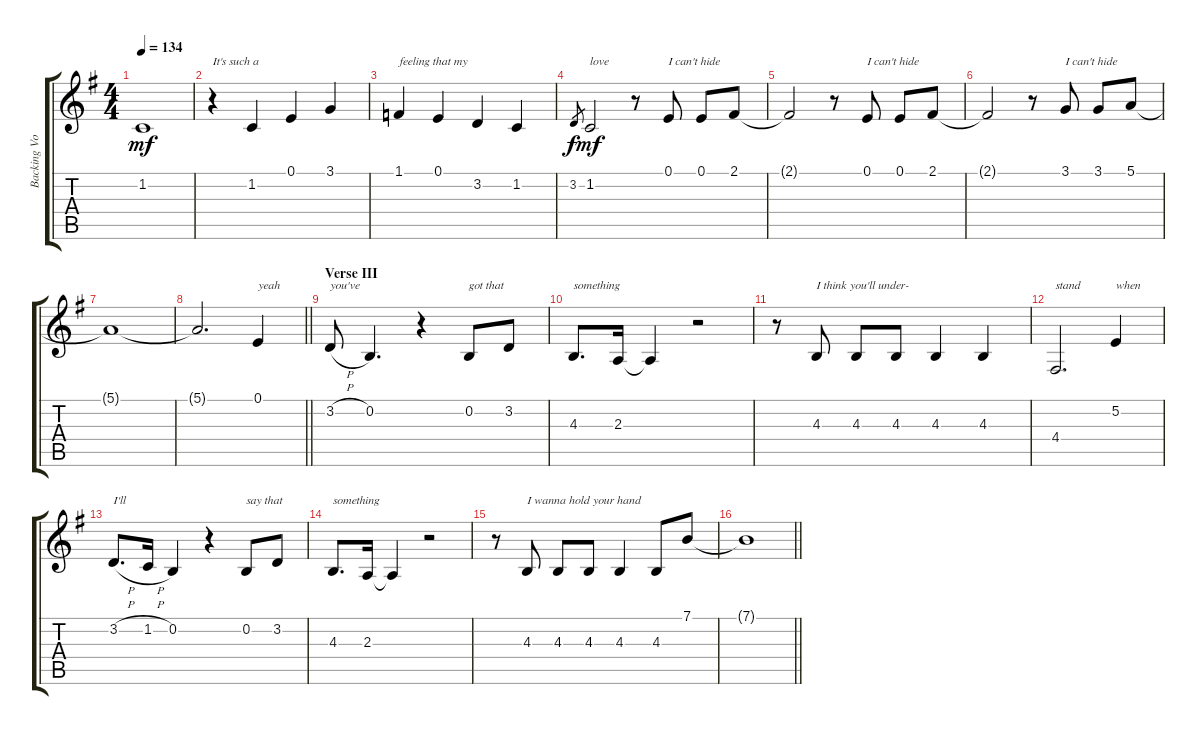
\track ("Backing Vocals" "Backing Vo") {instrument tenorsax}
\staff {score tabs}
\tuning (E4 B3 G3 D3 A2 E2) {hide}
\ts (4 4)
\tempo 134
\clef g2
\ks g
1.2{t}.1{dy mf} |
r.4{txt "It's such a"} 1.2.4 0.1.4 3.1.4 |
1.1.4{txt "feeling that my"} 0.1.4 3.2.4 1.2.4 |
3.2.8{gr dy f} 1.2.2{txt "love" dy mf} r.8 0.1.8{txt "I can't hide"} 0.1.8 2.1.8 |
2.1{t}.2 r.8 0.1.8{txt "I can't hide"} 0.1.8 2.1.8 |
2.1{t}.2 r.8 3.1.8{txt "I can't hide"} 3.1.8 5.1.8 |
5.1{t}.1 |
\barLineRight lightlight
5.1{t}.2{d} 0.1.4{txt "yeah"} |
\section ("" "Verse III")
3.2{h}.8{txt "you've"} 0.2.4{d} r.4 0.2.8{txt "got that"} 3.2.8 |
4.3.8{d txt "something"} 2.3.16 2.3{t}.4 r.2 |
r.8 4.3.8{txt "I think you'll under-"} 4.3.8 4.3.8 4.3.4 4.3.4 |
4.4.2{d txt "stand"} 5.2.4{txt "when"} |
3.2{h}.8{d txt "I'll"} 1.2{h}.16 0.2.4 r.4 0.2.8{txt "say that"} 3.2.8 |
4.3.8{d txt "something"} 2.3.16 2.3{t}.4 r.2 |
r.8 4.3.8{txt "I wanna hold your hand"} 4.3.8 4.3.8 4.3.4 4.3.8 7.1.8 |
\barLineRight lightlight
7.1{t}.1
